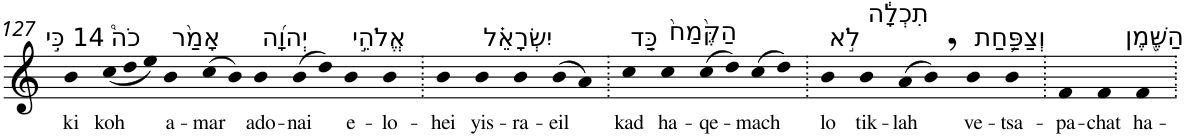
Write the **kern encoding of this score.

**kern	**text
*part1	*part1
*staff1	*staff1
*I"Piano	*
*I'Pno	*
!!LO:PB:g=z
*clefG2	*
*k[]	*
=127	=127
!LO:TX:a:t=14 כִּ֣י	!
!	!LO:LY:b
4b	ki
*Xtuplet	*
!LO:TX:a:t=כֹה֩	!
!	!LO:LY:b
(<12cc	koh
12dd	.
12ee)	.
!LO:TX:a:t=אָמַ֨ר	!
!	!LO:LY:b
4b	a-
!	!LO:LY:b
(>8cc	-mar
8b)	.
!LO:TX:a:t=יְהוָ֜ה	!
!	!LO:LY:b
4b	ado-
!	!LO:LY:b
(>8b	-nai
8dd)	.
!LO:TX:a:t=אֱלֹהֵ֣י	!
!	!LO:LY:b
4b	e-
!	!LO:LY:b
4b	-lo-
=128.	=128.
!	!LO:LY:b
4b	-hei
!LO:TX:a:t=יִשְׂרָאֵ֗ל	!
!	!LO:LY:b
4b	yis-
!	!LO:LY:b
4b	-ra-
!	!LO:LY:b
(>8b	-eil
8a)	.
=129.	=129.
!LO:TX:a:t=כַּ֤ד	!
!	!LO:LY:b
4cc	kad
!LO:TX:a:t=הַקֶּ֙מַח֙	!
!	!LO:LY:b
4cc	ha-
!	!LO:LY:b
(>8cc	-qe-
8dd)	.
!	!LO:LY:b
(>8cc	-mach
8dd)	.
=130.	=130.
!LO:TX:a:t=לֹ֣א	!
!	!LO:LY:b
4b	lo
!LO:TX:a:t=תִכְלָ֔ה	!
!	!LO:LY:b
4b	tik-
!	!LO:LY:b
(>8a	-lah
8b,)	.
!LO:TX:a:t=וְצַפַּ֥חַת	!
!	!LO:LY:b
4b	ve-
!	!LO:LY:b
4b	-tsa-
=131.	=131.
!	!LO:LY:b
4f	-pa-
!	!LO:LY:b
4f	-chat
!LO:TX:a:t=הַשֶּׁ֖מֶן	!
!	!LO:LY:b
4f	ha-
=.	=.
*-	*-
